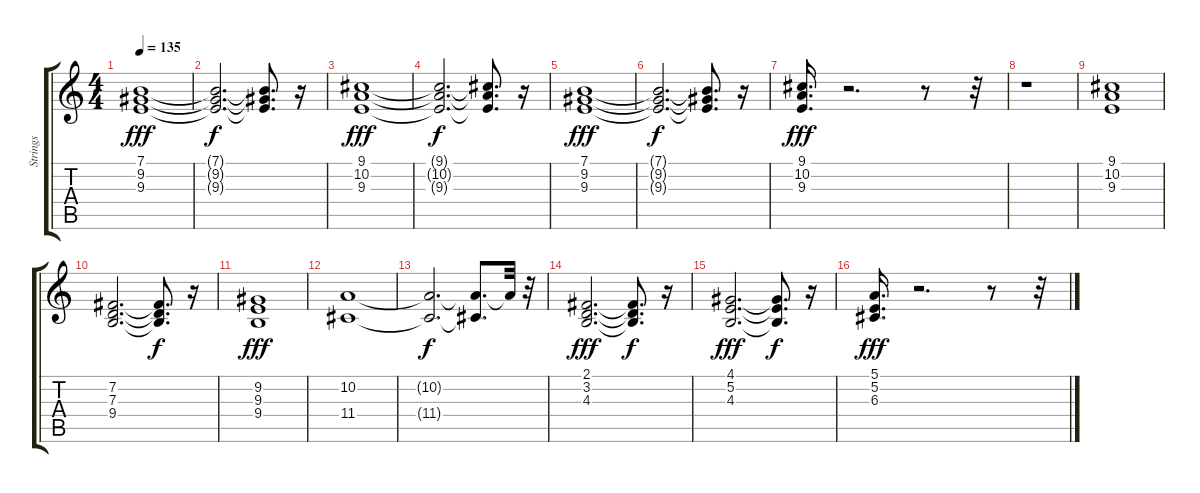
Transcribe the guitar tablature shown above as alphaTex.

\track ("Strings" "Strings") {instrument stringensemble1}
\staff {score tabs}
\tuning (E4 B3 G3 D3 A2 E2) {hide}
\ts (4 4)
\tempo 135
\clef g2
\ks c
(7.1 9.2 9.3).1{dy fff} |
(7.1{t} 9.2{t} 9.3{t}).2{d dy f} (7.1{t} 9.2{t} 9.3{t}).8{d} r.16 |
(9.1 10.2 9.3).1{dy fff} |
(9.1{t} 10.2{t} 9.3{t}).2{d dy f} (9.1{t} 10.2{t} 9.3{t}).8{d} r.16 |
(7.1 9.2 9.3).1{dy fff} |
(7.1{t} 9.2{t} 9.3{t}).2{d dy f} (7.1{t} 9.2{t} 9.3{t}).8{d} r.16 |
(9.1 10.2 9.3).16{d dy fff} r.2{d} r.8 r.32 |
r.1 |
(9.1 10.2 9.3).1 |
(7.2 7.3 9.4).2{d} (7.2{t} 7.3{t} 9.4{t}).8{d dy f} r.16 |
(9.2 9.3 9.4).1{dy fff} |
(10.2 11.4).1 |
(10.2{t} 11.4{t}).2{d dy f} (10.2{t} 11.4{t}).8{d} 10.2{t}.32 r.32 |
(2.1 3.2 4.3).2{d dy fff} (2.1{t} 3.2{t} 4.3{t}).8{d dy f} r.16 |
(4.1 5.2 4.3).2{d dy fff} (4.1{t} 5.2{t} 4.3{t}).8{d dy f} r.16 |
(5.1 5.2 6.3).16{d dy fff} r.2{d} r.8 r.32
